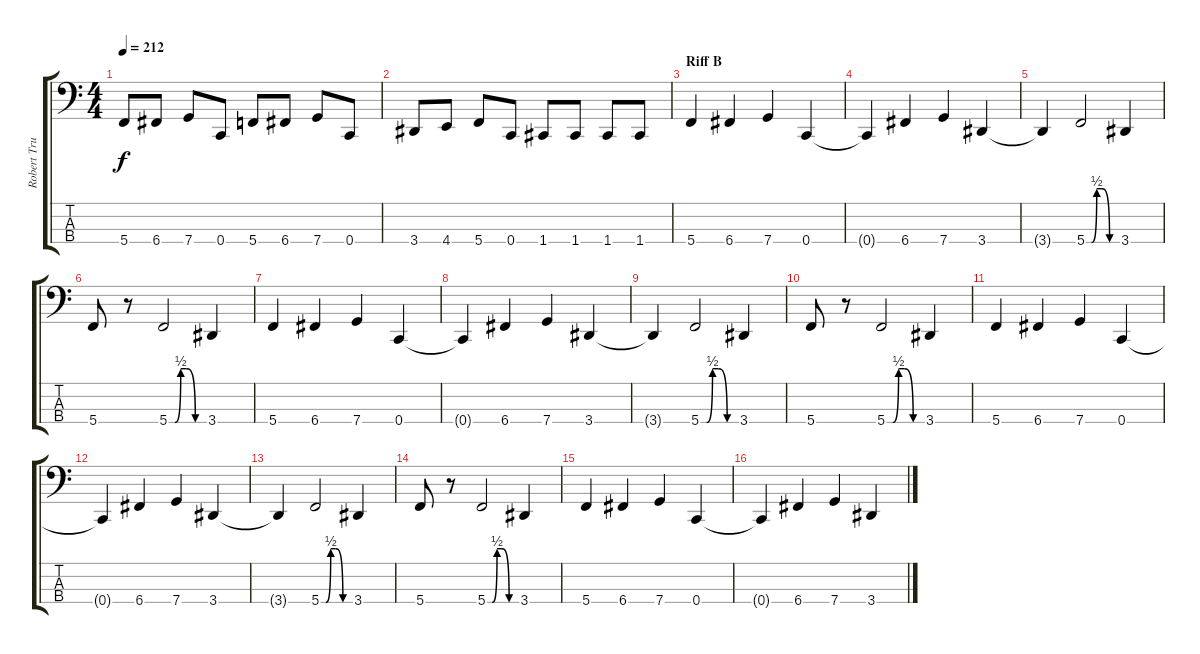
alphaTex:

\track ("Robert Trujillo" "Robert Tru") {instrument electricbassfinger}
\staff {score tabs}
\tuning (F2 C2 G1 C1) {hide}
\ts (4 4)
\tempo 212
\clef f4
\ks c
5.4.8{dy f} 6.4.8 7.4.8 0.4.8 5.4.8 6.4.8 7.4.8 0.4.8 |
3.4.8 4.4.8 5.4.8 0.4.8 1.4.8 1.4.8 1.4.8 1.4.8 |
\section ("" "Riff B")
5.4.4 6.4.4 7.4.4 0.4.4 |
0.4{t}.4 6.4.4 7.4.4 3.4.4 |
3.4{t}.4 5.4{be (custom 0 0 10 0 20 2 30 2 45 0 60 0)}.2 3.4.4 |
5.4.8 r.8 5.4{be (custom 0 0 10 0 20 2 30 2 45 0 60 0)}.2 3.4.4 |
5.4.4 6.4.4 7.4.4 0.4.4 |
0.4{t}.4 6.4.4 7.4.4 3.4.4 |
3.4{t}.4 5.4{be (custom 0 0 10 0 20 2 30 2 45 0 60 0)}.2 3.4.4 |
5.4.8 r.8 5.4{be (custom 0 0 10 0 20 2 30 2 45 0 60 0)}.2 3.4.4 |
5.4.4 6.4.4 7.4.4 0.4.4 |
0.4{t}.4 6.4.4 7.4.4 3.4.4 |
3.4{t}.4 5.4{be (custom 0 0 10 0 20 2 30 2 45 0 60 0)}.2 3.4.4 |
5.4.8 r.8 5.4{be (custom 0 0 10 0 20 2 30 2 45 0 60 0)}.2 3.4.4 |
5.4.4 6.4.4 7.4.4 0.4.4 |
0.4{t}.4 6.4.4 7.4.4 3.4.4
